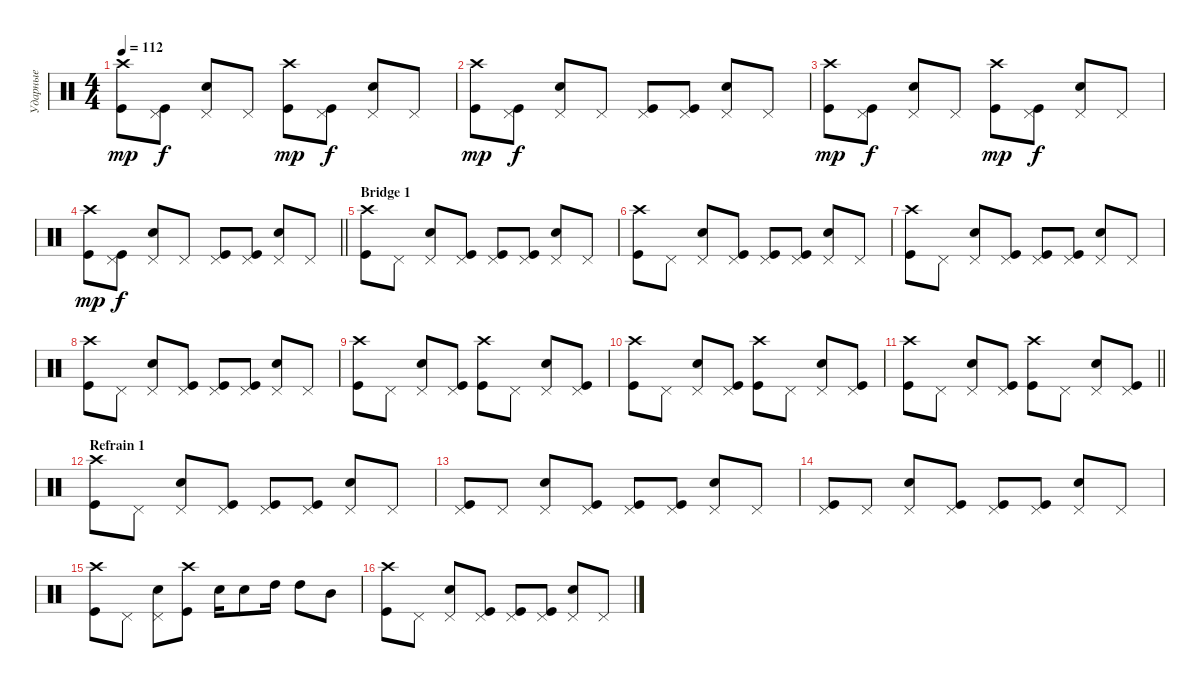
\track ("Ударные" "Ударные") {instrument percussion}
\staff {score}
\articulation defaults
\ts (4 4)
\tempo 112
\clef neutral
\ks c
("Crash high (hit)" "Kick (hit)").8{dy mp} ("Pedal Hi-Hat (hit)" "Kick (hit)").8{dy f} ("Pedal Hi-Hat (hit)" "Electric Snare (hit)").8 "Pedal Hi-Hat (hit)".8 ("Crash high (hit)" "Kick (hit)").8{dy mp} ("Pedal Hi-Hat (hit)" "Kick (hit)").8{dy f} ("Pedal Hi-Hat (hit)" "Electric Snare (hit)").8 "Pedal Hi-Hat (hit)".8 |
("Crash high (hit)" "Kick (hit)").8{dy mp} ("Pedal Hi-Hat (hit)" "Kick (hit)").8{dy f} ("Pedal Hi-Hat (hit)" "Electric Snare (hit)").8 "Pedal Hi-Hat (hit)".8 ("Pedal Hi-Hat (hit)" "Kick (hit)").8 ("Pedal Hi-Hat (hit)" "Kick (hit)").8 ("Pedal Hi-Hat (hit)" "Electric Snare (hit)").8 "Pedal Hi-Hat (hit)".8 |
("Crash high (hit)" "Kick (hit)").8{dy mp} ("Pedal Hi-Hat (hit)" "Kick (hit)").8{dy f} ("Pedal Hi-Hat (hit)" "Electric Snare (hit)").8 "Pedal Hi-Hat (hit)".8 ("Crash high (hit)" "Kick (hit)").8{dy mp} ("Pedal Hi-Hat (hit)" "Kick (hit)").8{dy f} ("Pedal Hi-Hat (hit)" "Electric Snare (hit)").8 "Pedal Hi-Hat (hit)".8 |
\barLineRight lightlight
("Crash high (hit)" "Kick (hit)").8{dy mp} ("Pedal Hi-Hat (hit)" "Kick (hit)").8{dy f} ("Pedal Hi-Hat (hit)" "Electric Snare (hit)").8 "Pedal Hi-Hat (hit)".8 ("Pedal Hi-Hat (hit)" "Kick (hit)").8 ("Pedal Hi-Hat (hit)" "Kick (hit)").8 ("Pedal Hi-Hat (hit)" "Electric Snare (hit)").8 "Pedal Hi-Hat (hit)".8 |
\section ("" "Bridge 1")
("Crash high (hit)" "Kick (hit)").8 "Pedal Hi-Hat (hit)".8 ("Pedal Hi-Hat (hit)" "Electric Snare (hit)").8 ("Pedal Hi-Hat (hit)" "Kick (hit)").8 ("Pedal Hi-Hat (hit)" "Kick (hit)").8 ("Pedal Hi-Hat (hit)" "Kick (hit)").8 ("Pedal Hi-Hat (hit)" "Electric Snare (hit)").8 "Pedal Hi-Hat (hit)".8 |
("Crash high (hit)" "Kick (hit)").8 "Pedal Hi-Hat (hit)".8 ("Pedal Hi-Hat (hit)" "Electric Snare (hit)").8 ("Pedal Hi-Hat (hit)" "Kick (hit)").8 ("Pedal Hi-Hat (hit)" "Kick (hit)").8 ("Pedal Hi-Hat (hit)" "Kick (hit)").8 ("Pedal Hi-Hat (hit)" "Electric Snare (hit)").8 "Pedal Hi-Hat (hit)".8 |
("Crash high (hit)" "Kick (hit)").8 "Pedal Hi-Hat (hit)".8 ("Pedal Hi-Hat (hit)" "Electric Snare (hit)").8 ("Pedal Hi-Hat (hit)" "Kick (hit)").8 ("Pedal Hi-Hat (hit)" "Kick (hit)").8 ("Pedal Hi-Hat (hit)" "Kick (hit)").8 ("Pedal Hi-Hat (hit)" "Electric Snare (hit)").8 "Pedal Hi-Hat (hit)".8 |
("Crash high (hit)" "Kick (hit)").8 "Pedal Hi-Hat (hit)".8 ("Pedal Hi-Hat (hit)" "Electric Snare (hit)").8 ("Pedal Hi-Hat (hit)" "Kick (hit)").8 ("Pedal Hi-Hat (hit)" "Kick (hit)").8 ("Pedal Hi-Hat (hit)" "Kick (hit)").8 ("Pedal Hi-Hat (hit)" "Electric Snare (hit)").8 "Pedal Hi-Hat (hit)".8 |
("Crash high (hit)" "Kick (hit)").8 "Pedal Hi-Hat (hit)".8 ("Pedal Hi-Hat (hit)" "Electric Snare (hit)").8 ("Pedal Hi-Hat (hit)" "Kick (hit)").8 ("Crash high (hit)" "Kick (hit)").8 "Pedal Hi-Hat (hit)".8 ("Pedal Hi-Hat (hit)" "Electric Snare (hit)").8 ("Pedal Hi-Hat (hit)" "Kick (hit)").8 |
("Crash high (hit)" "Kick (hit)").8 "Pedal Hi-Hat (hit)".8 ("Pedal Hi-Hat (hit)" "Electric Snare (hit)").8 ("Pedal Hi-Hat (hit)" "Kick (hit)").8 ("Crash high (hit)" "Kick (hit)").8 "Pedal Hi-Hat (hit)".8 ("Pedal Hi-Hat (hit)" "Electric Snare (hit)").8 ("Pedal Hi-Hat (hit)" "Kick (hit)").8 |
\barLineRight lightlight
("Crash high (hit)" "Kick (hit)").8 "Pedal Hi-Hat (hit)".8 ("Pedal Hi-Hat (hit)" "Electric Snare (hit)").8 ("Pedal Hi-Hat (hit)" "Kick (hit)").8 ("Crash high (hit)" "Kick (hit)").8 "Pedal Hi-Hat (hit)".8 ("Pedal Hi-Hat (hit)" "Electric Snare (hit)").8 ("Pedal Hi-Hat (hit)" "Kick (hit)").8 |
\section ("" "Refrain 1")
("Crash high (hit)" "Kick (hit)").8 "Pedal Hi-Hat (hit)".8 ("Pedal Hi-Hat (hit)" "Electric Snare (hit)").8 ("Pedal Hi-Hat (hit)" "Kick (hit)").8 ("Pedal Hi-Hat (hit)" "Kick (hit)").8 ("Pedal Hi-Hat (hit)" "Kick (hit)").8 ("Pedal Hi-Hat (hit)" "Electric Snare (hit)").8 "Pedal Hi-Hat (hit)".8 |
("Pedal Hi-Hat (hit)" "Kick (hit)").8 "Pedal Hi-Hat (hit)".8 ("Pedal Hi-Hat (hit)" "Electric Snare (hit)").8 ("Pedal Hi-Hat (hit)" "Kick (hit)").8 ("Pedal Hi-Hat (hit)" "Kick (hit)").8 ("Pedal Hi-Hat (hit)" "Kick (hit)").8 ("Pedal Hi-Hat (hit)" "Electric Snare (hit)").8 "Pedal Hi-Hat (hit)".8 |
("Pedal Hi-Hat (hit)" "Kick (hit)").8 "Pedal Hi-Hat (hit)".8 ("Pedal Hi-Hat (hit)" "Electric Snare (hit)").8 ("Pedal Hi-Hat (hit)" "Kick (hit)").8 ("Pedal Hi-Hat (hit)" "Kick (hit)").8 ("Pedal Hi-Hat (hit)" "Kick (hit)").8 ("Pedal Hi-Hat (hit)" "Electric Snare (hit)").8 "Pedal Hi-Hat (hit)".8 |
("Crash high (hit)" "Kick (hit)").8 "Pedal Hi-Hat (hit)".8 ("Pedal Hi-Hat (hit)" "Electric Snare (hit)").8 ("Crash high (hit)" "Kick (hit)").8 "Electric Snare (hit)".16 "Electric Snare (hit)".8 "High Tom (hit)".16 "High Tom (hit)".8 "Mid Tom (hit)".8 |
("Crash high (hit)" "Kick (hit)").8 "Pedal Hi-Hat (hit)".8 ("Pedal Hi-Hat (hit)" "Electric Snare (hit)").8 ("Pedal Hi-Hat (hit)" "Kick (hit)").8 ("Pedal Hi-Hat (hit)" "Kick (hit)").8 ("Pedal Hi-Hat (hit)" "Kick (hit)").8 ("Pedal Hi-Hat (hit)" "Electric Snare (hit)").8 "Pedal Hi-Hat (hit)".8
